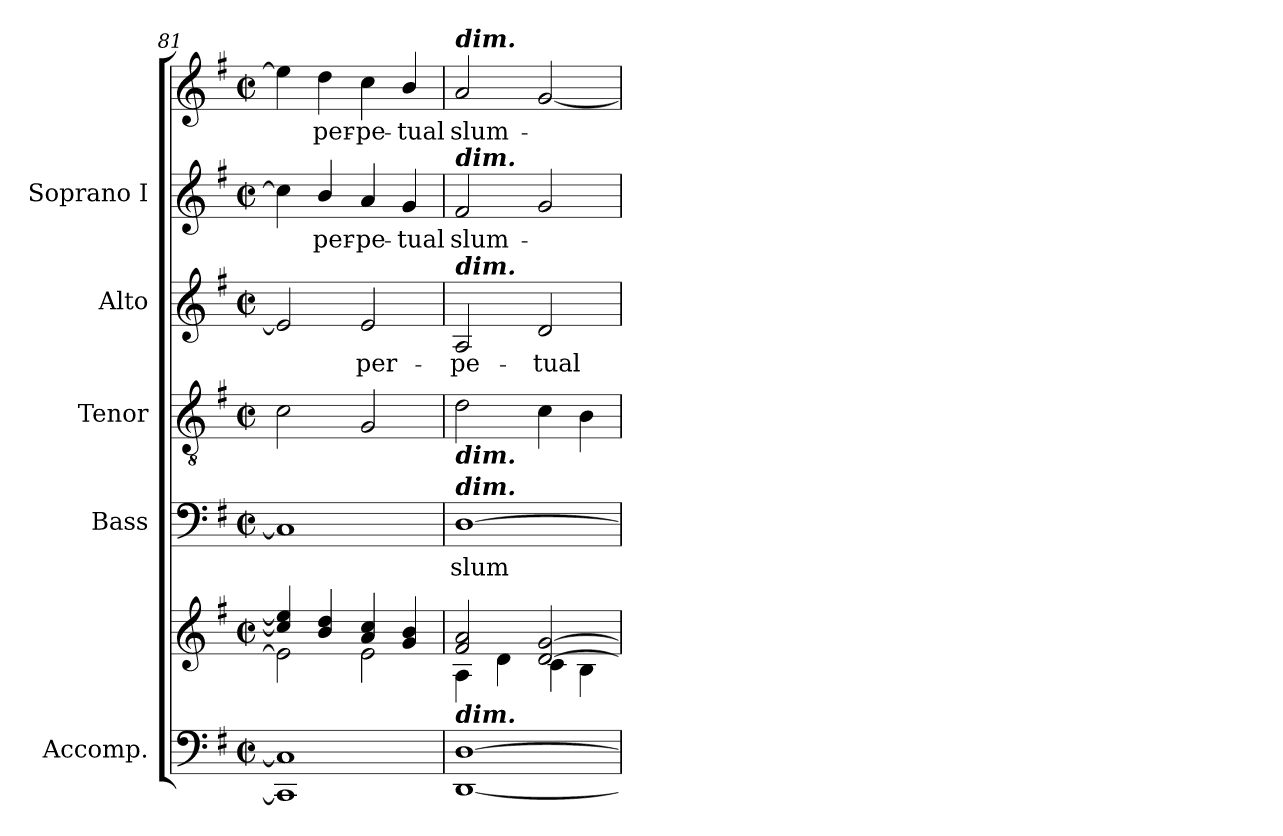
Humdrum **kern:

**kern	**kern	**kern	**text	**kern	**kern	**text	**kern	**text	**kern	**text
*part5	*part5	*part4	*part4	*part3	*part2	*part2	*part1	*part1	*part1	*part1
*staff7	*staff6	*staff5	*staff5	*staff4	*staff3	*staff3	*staff2	*staff2	*staff1	*staff1
*I"Accomp.	*	*I"Bass	*	*I"Tenor	*I"Alto	*	*I"Soprano I	*	*	*
*	*	*I'B	*	*I'T	*I'A	*	*I'S	*	*	*
*clefF4	*clefG2	*clefF4	*	*clefGv2	*clefG2	*	*clefG2	*	*clefG2	*
*k[f#]	*k[f#]	*k[f#]	*	*k[f#]	*k[f#]	*	*k[f#]	*	*k[f#]	*
*G:	*G:	*G:	*	*G:	*G:	*	*G:	*	*G:	*
*M2/2	*M2/2	*M2/2	*	*M2/2	*M2/2	*	*M2/2	*	*M2/2	*
*met(c|)	*met(c|)	*met(c|)	*	*met(c|)	*met(c|)	*	*met(c|)	*	*met(c|)	*
=81	=81	=81	=81	=81	=81	=81	=81	=81	=81	=81
*	*^	*	*	*	*	*	*	*	*	*
1CC] 1C]	4cc/] 4ee/]	2e\]	1C]	.	2c	2e]	.	4cc]	.	4ee]	.
!	!	!	!	!	!	!	!	!	!LO:LY:b	!	!LO:LY:b
.	4b/ 4dd/	.	.	.	.	.	.	4b/	per-	4dd	per-
!	!	!	!	!	!	!	!LO:LY:b	!	!LO:LY:b	!	!LO:LY:b
.	4a/ 4cc/	2e\	.	.	2G	2e	per-	4a	-pe-	4cc	-pe-
!	!	!	!	!	!	!	!	!	!LO:LY:b	!	!LO:LY:b
.	4g/ 4b/	.	.	.	.	.	.	4g	-tual	4b/	-tual
=82	=82	=82	=82	=82	=82	=82	=82	=82	=82	=82	=82
!	!	!	!	!	!	!	!	!	!	!LO:TX:a:Bi:t=dim.	!
!	!	!	!	!	!	!	!	!LO:TX:a:Bi:t=dim.	!	!	!
!	!	!	!	!	!	!LO:TX:a:Bi:t=dim.	!	!	!	!	!
!	!	!	!	!	!LO:TX:b:Bi:t=dim.	!	!	!	!	!	!
!	!	!	!LO:TX:a:Bi:t=dim.	!	!	!	!	!	!	!	!
!LO:TX:a:Bi:t=dim.	!	!	!	!	!	!	!	!	!	!	!
!	!	!	!	!LO:LY:b	!	!	!LO:LY:b	!	!LO:LY:b	!	!LO:LY:b
[1DD [1D	2f#/ 2a/	4A\	[1D	slum-	2d	2A	-pe-	2f#	slum-	2a	slum-
.	.	4d\	.	.	.	.	.	.	.	.	.
!	!	!	!	!	!	!	!LO:LY:b	!	!	!	!
.	[2d/ [2g/	4c\	.	.	4c	2d	-tual	2g	.	[2g	.
.	.	4B\	.	.	4B	.	.	.	.	.	.
*	*v	*v	*	*	*	*	*	*	*	*	*
=	=	=	=	=	=	=	=	=	=	=
*-	*-	*-	*-	*-	*-	*-	*-	*-	*-	*-
